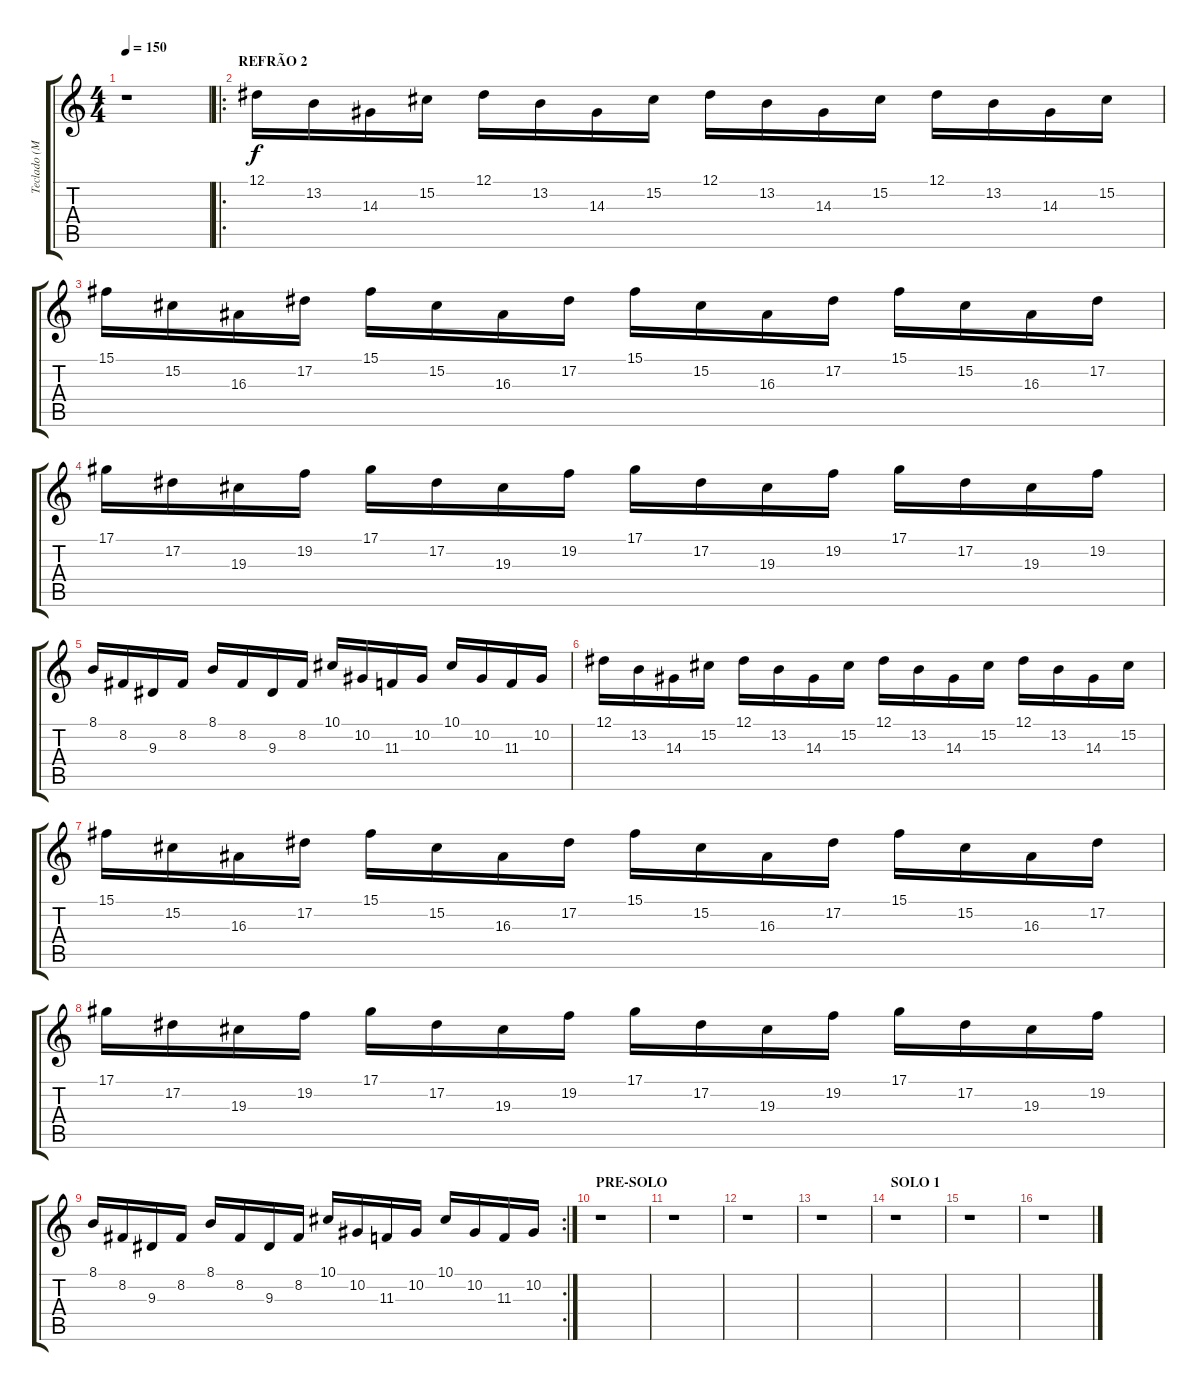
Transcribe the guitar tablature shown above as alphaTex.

\track ("Teclado (Mão Direita)" "Teclado (M") {instrument harpsichord}
\staff {score tabs}
\tuning (Eb4 Bb3 Gb3 Db3 Ab2 Eb2) {hide}
\ts (4 4)
\tempo 150
\clef g2
\ks c
r.1{dy f} |
\ro
\section ("" "REFRÃO 2")
12.1.16{instrument harpsichord} 13.2.16 14.3.16 15.2.16 12.1.16 13.2.16 14.3.16 15.2.16 12.1.16 13.2.16 14.3.16 15.2.16 12.1.16 13.2.16 14.3.16 15.2.16 |
15.1.16 15.2.16 16.3.16 17.2.16 15.1.16 15.2.16 16.3.16 17.2.16 15.1.16 15.2.16 16.3.16 17.2.16 15.1.16 15.2.16 16.3.16 17.2.16 |
17.1.16 17.2.16 19.3.16 19.2.16 17.1.16 17.2.16 19.3.16 19.2.16 17.1.16 17.2.16 19.3.16 19.2.16 17.1.16 17.2.16 19.3.16 19.2.16 |
8.1.16 8.2.16 9.3.16 8.2.16 8.1.16 8.2.16 9.3.16 8.2.16 10.1.16 10.2.16 11.3.16 10.2.16 10.1.16 10.2.16 11.3.16 10.2.16 |
12.1.16{instrument harpsichord} 13.2.16 14.3.16 15.2.16 12.1.16 13.2.16 14.3.16 15.2.16 12.1.16 13.2.16 14.3.16 15.2.16 12.1.16 13.2.16 14.3.16 15.2.16 |
15.1.16 15.2.16 16.3.16 17.2.16 15.1.16 15.2.16 16.3.16 17.2.16 15.1.16 15.2.16 16.3.16 17.2.16 15.1.16 15.2.16 16.3.16 17.2.16 |
17.1.16 17.2.16 19.3.16 19.2.16 17.1.16 17.2.16 19.3.16 19.2.16 17.1.16 17.2.16 19.3.16 19.2.16 17.1.16 17.2.16 19.3.16 19.2.16 |
\rc 2
8.1.16 8.2.16 9.3.16 8.2.16 8.1.16 8.2.16 9.3.16 8.2.16 10.1.16 10.2.16 11.3.16 10.2.16 10.1.16 10.2.16 11.3.16 10.2.16 |
\section ("" "PRE-SOLO")
r.1 |
r.1 |
r.1 |
r.1 |
\section ("" "SOLO 1")
r.1 |
r.1 |
r.1
